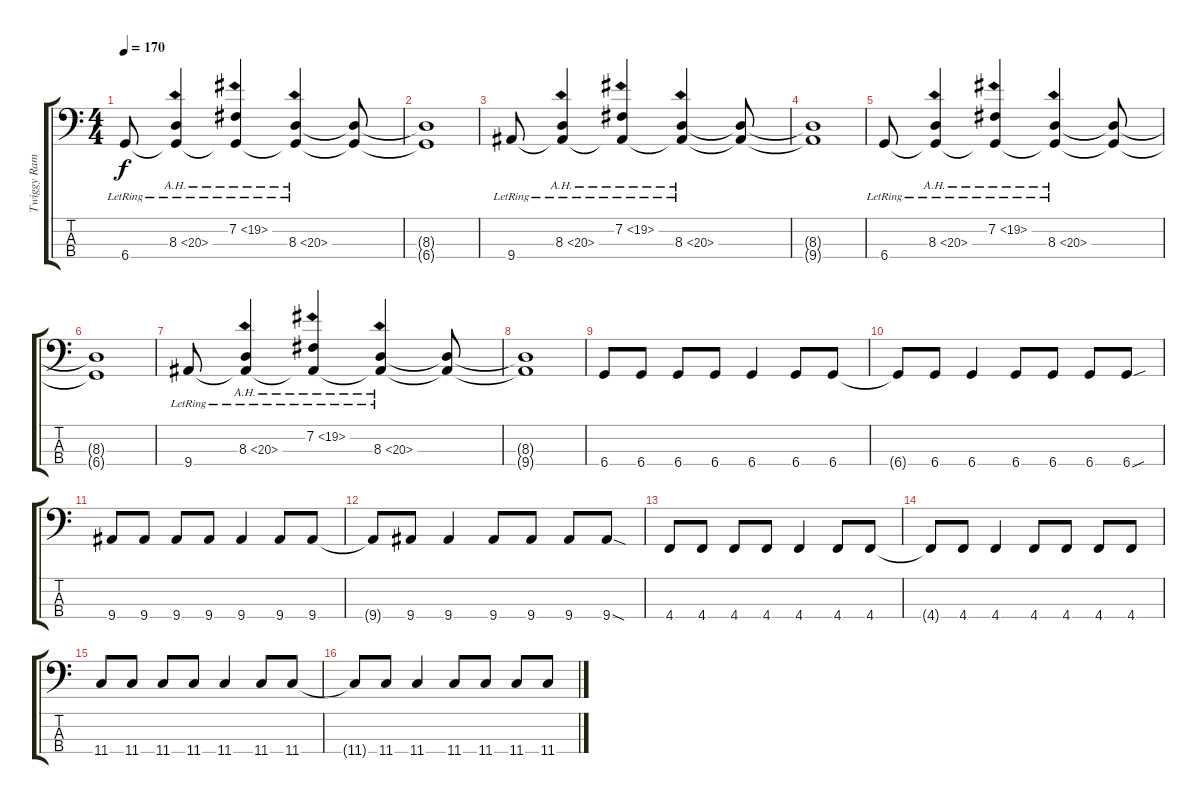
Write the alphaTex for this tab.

\track ("Twiggy Ramirez - Bass" "Twiggy Ram") {instrument acousticguitarnylon}
\staff {score tabs}
\tuning (E2 B1 Gb1 Db1) {hide}
\ts (4 4)
\tempo 170
\clef f4
\ks c
6.4{lr}.8{dy f instrument slapbass2} (8.3{ah 12 lr} 6.4{t}).4{instrument vibraphone} (7.2{ah 12 lr} 6.4{t}).4 (8.3{ah 12 lr} 6.4{t}).4 (8.3{t} 6.4{t}).8 |
(8.3{t} 6.4{t}).1 |
9.4{lr}.8{instrument slapbass2} (8.3{ah 12 lr} 9.4{t}).4{instrument vibraphone} (7.2{ah 12 lr} 9.4{t}).4 (8.3{ah 12 lr} 9.4{t}).4 (8.3{t} 9.4{t}).8 |
(8.3{t} 9.4{t}).1 |
6.4{lr}.8{instrument slapbass2} (8.3{ah 12 lr} 6.4{t}).4{instrument vibraphone} (7.2{ah 12 lr} 6.4{t}).4 (8.3{ah 12 lr} 6.4{t}).4 (8.3{t} 6.4{t}).8 |
(8.3{t} 6.4{t}).1 |
9.4{lr}.8{instrument slapbass2} (8.3{ah 12 lr} 9.4{t}).4{instrument vibraphone} (7.2{ah 12 lr} 9.4{t}).4 (8.3{ah 12 lr} 9.4{t}).4 (8.3{t} 9.4{t}).8 |
(8.3{t} 9.4{t}).1 |
6.4.8{volume 10 instrument lead8bassandlead} 6.4.8 6.4.8 6.4.8 6.4.4 6.4.8 6.4.8 |
6.4{t}.8 6.4.8 6.4.4 6.4.8 6.4.8 6.4.8 6.4{sou}.8 |
9.4.8 9.4.8 9.4.8 9.4.8 9.4.4 9.4.8 9.4.8 |
9.4{t}.8 9.4.8 9.4.4 9.4.8 9.4.8 9.4.8 9.4{sod}.8 |
4.4.8 4.4.8 4.4.8 4.4.8 4.4.4 4.4.8 4.4.8 |
4.4{t}.8 4.4.8 4.4.4 4.4.8 4.4.8 4.4.8 4.4.8 |
11.4.8 11.4.8 11.4.8 11.4.8 11.4.4 11.4.8 11.4.8 |
11.4{t}.8 11.4.8 11.4.4 11.4.8 11.4.8 11.4.8 11.4.8
